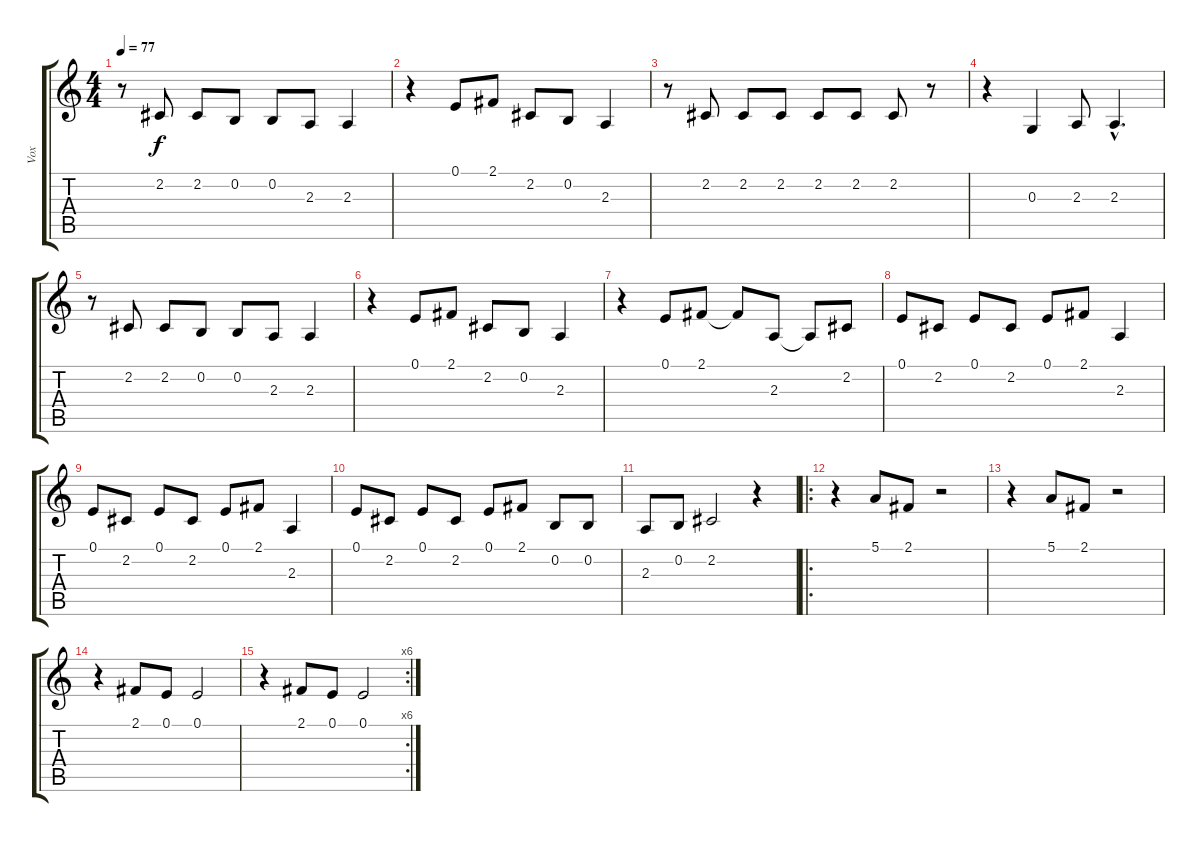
\track ("Vox" "Vox") {instrument bassoon}
\staff {score tabs}
\tuning (E4 B3 G3 D3 A2 E2) {hide}
\ts (4 4)
\tempo 77
\clef g2
\ks c
r.8{dy f} 2.2.8 2.2.8 0.2.8 0.2.8 2.3.8 2.3.4 |
r.4 0.1.8 2.1.8 2.2.8 0.2.8 2.3.4 |
r.8 2.2.8 2.2.8 2.2.8 2.2.8 2.2.8 2.2.8 r.8 |
r.4 0.3.4 2.3.8 2.3{hac}.4{d} |
r.8 2.2.8 2.2.8 0.2.8 0.2.8 2.3.8 2.3.4 |
r.4 0.1.8 2.1.8 2.2.8 0.2.8 2.3.4 |
r.4 0.1.8 2.1.8 2.1{t}.8 2.3.8 2.3{t}.8 2.2.8 |
0.1.8 2.2.8 0.1.8 2.2.8 0.1.8 2.1.8 2.3.4 |
0.1.8 2.2.8 0.1.8 2.2.8 0.1.8 2.1.8 2.3.4 |
0.1.8 2.2.8 0.1.8 2.2.8 0.1.8 2.1.8 0.2.8 0.2.8 |
2.3.8 0.2.8 2.2.2 r.4 |
\ro
r.4 5.1.8 2.1.8 r.2 |
r.4 5.1.8 2.1.8 r.2 |
r.4 2.1.8 0.1.8 0.1.2 |
\rc 6
r.4 2.1.8 0.1.8 0.1.2
